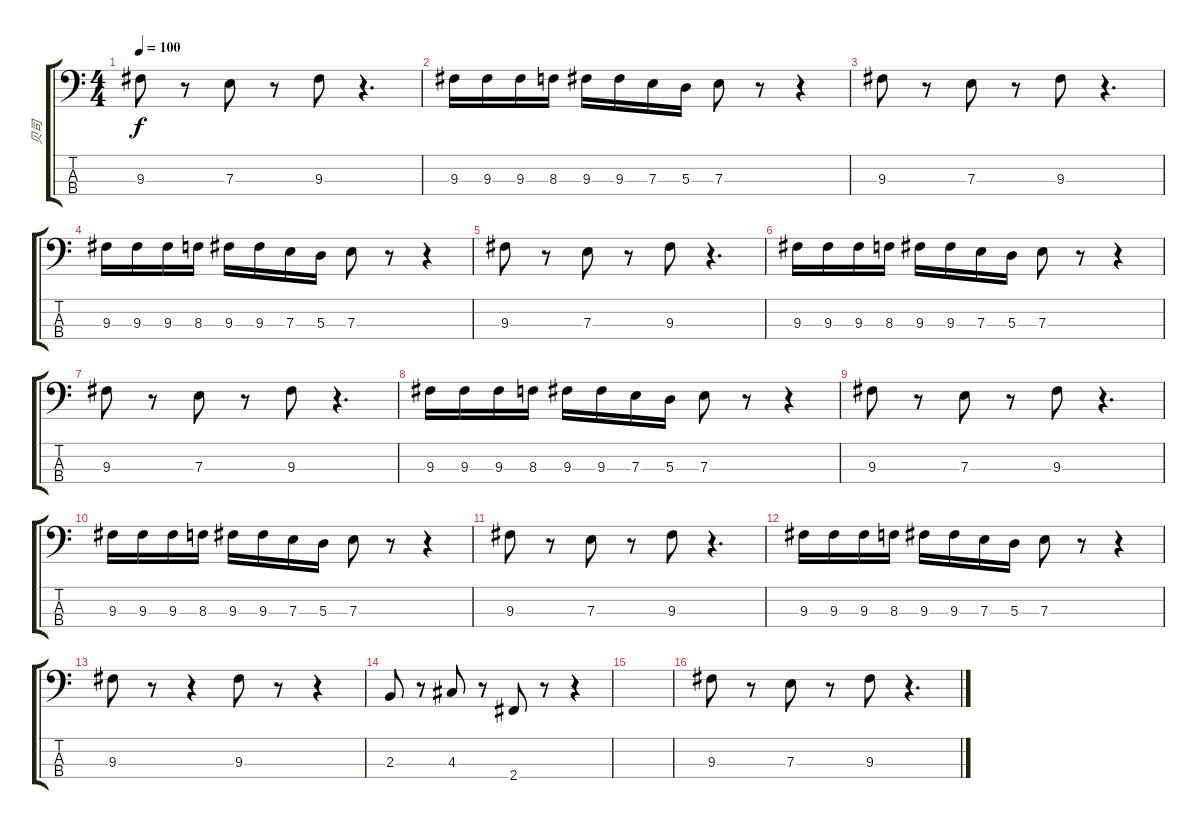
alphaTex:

\track ("贝司" "贝司") {instrument electricbassfinger}
\staff {score tabs}
\tuning (G2 D2 A1 E1) {hide}
\ts (4 4)
\tempo 100
\clef f4
\ks c
9.3.8{dy f} r.8 7.3.8 r.8 9.3.8 r.4{d} |
9.3.16 9.3.16 9.3.16 8.3.16 9.3.16 9.3.16 7.3.16 5.3.16 7.3.8 r.8 r.4 |
9.3.8 r.8 7.3.8 r.8 9.3.8 r.4{d} |
9.3.16 9.3.16 9.3.16 8.3.16 9.3.16 9.3.16 7.3.16 5.3.16 7.3.8 r.8 r.4 |
9.3.8 r.8 7.3.8 r.8 9.3.8 r.4{d} |
9.3.16 9.3.16 9.3.16 8.3.16 9.3.16 9.3.16 7.3.16 5.3.16 7.3.8 r.8 r.4 |
9.3.8 r.8 7.3.8 r.8 9.3.8 r.4{d} |
9.3.16 9.3.16 9.3.16 8.3.16 9.3.16 9.3.16 7.3.16 5.3.16 7.3.8 r.8 r.4 |
9.3.8 r.8 7.3.8 r.8 9.3.8 r.4{d} |
9.3.16 9.3.16 9.3.16 8.3.16 9.3.16 9.3.16 7.3.16 5.3.16 7.3.8 r.8 r.4 |
9.3.8 r.8 7.3.8 r.8 9.3.8 r.4{d} |
9.3.16 9.3.16 9.3.16 8.3.16 9.3.16 9.3.16 7.3.16 5.3.16 7.3.8 r.8 r.4 |
9.3.8 r.8 r.4 9.3.8 r.8 r.4 |
2.3.8 r.8 4.3.8 r.8 2.4.8 r.8 r.4 |
|
9.3.8 r.8 7.3.8 r.8 9.3.8 r.4{d}
